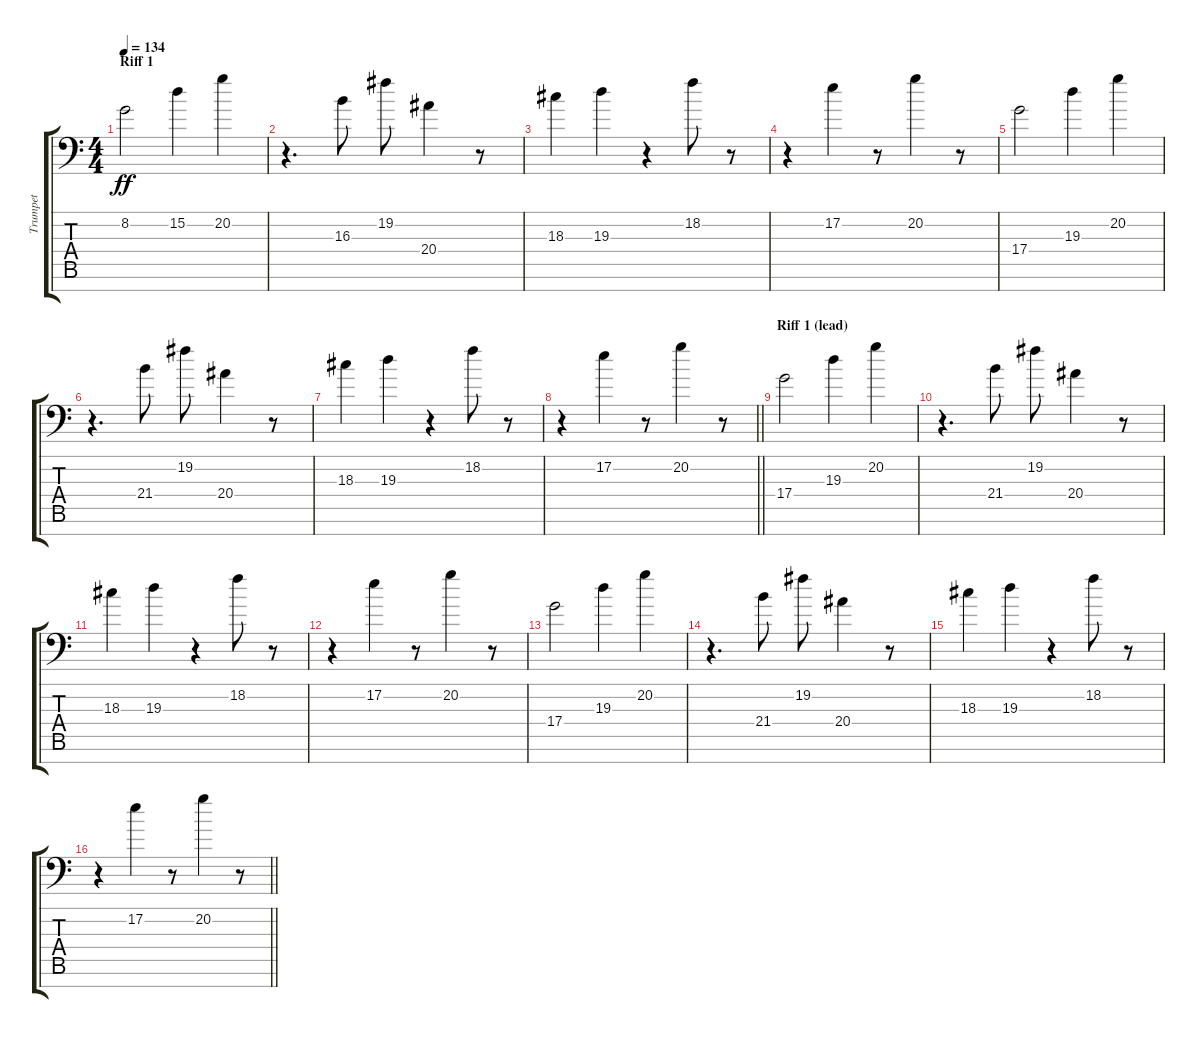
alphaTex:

\track ("Trumpet" "Trumpet") {instrument lead4chiff}
\staff {score tabs}
\tuning (C8 B3 G3 D3 A2 E2 C-1) {hide}
\ts (4 4)
\section ("" "Riff 1")
\tempo 134
\clef f4
\ks c
8.2.2{dy ff} 15.2.4 20.2.4 |
r.4{d} 16.3.8 19.2.8 20.4.4 r.8 |
18.3.4 19.3.4 r.4 18.2.8 r.8 |
r.4 17.2.4 r.8 20.2.4 r.8 |
17.4.2 19.3.4 20.2.4 |
r.4{d} 21.4.8 19.2.8 20.4.4 r.8 |
18.3.4 19.3.4 r.4 18.2.8 r.8 |
\barLineRight lightlight
r.4 17.2.4 r.8 20.2.4 r.8 |
\section ("" "Riff 1 (lead)")
17.4.2 19.3.4 20.2.4 |
r.4{d} 21.4.8 19.2.8 20.4.4 r.8 |
18.3.4 19.3.4 r.4 18.2.8 r.8 |
r.4 17.2.4 r.8 20.2.4 r.8 |
17.4.2 19.3.4 20.2.4 |
r.4{d} 21.4.8 19.2.8 20.4.4 r.8 |
18.3.4 19.3.4 r.4 18.2.8 r.8 |
\barLineRight lightlight
r.4 17.2.4 r.8 20.2.4 r.8
